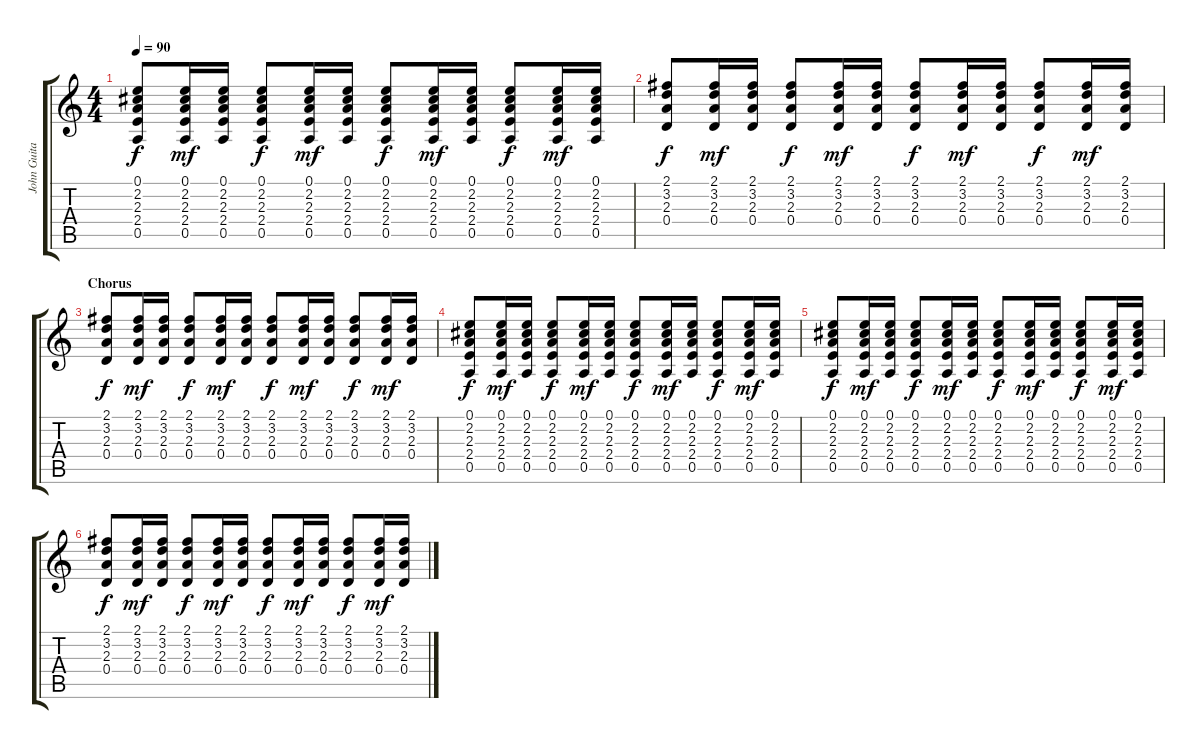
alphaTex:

\track ("John Guitar" "John Guita") {instrument acousticguitarsteel}
\staff {score tabs}
\tuning (E4 B3 G3 D3 A2 E2) {hide}
\ts (4 4)
\tempo 90
\clef g2
\ks c
(0.1 2.2 2.3 2.4 0.5).8{dy f} (0.1 2.2 2.3 2.4 0.5).16{dy mf} (0.1 2.2 2.3 2.4 0.5).16 (0.1 2.2 2.3 2.4 0.5).8{dy f} (0.1 2.2 2.3 2.4 0.5).16{dy mf} (0.1 2.2 2.3 2.4 0.5).16 (0.1 2.2 2.3 2.4 0.5).8{dy f} (0.1 2.2 2.3 2.4 0.5).16{dy mf} (0.1 2.2 2.3 2.4 0.5).16 (0.1 2.2 2.3 2.4 0.5).8{dy f} (0.1 2.2 2.3 2.4 0.5).16{dy mf} (0.1 2.2 2.3 2.4 0.5).16 |
(2.1 3.2 2.3 0.4).8{dy f} (2.1 3.2 2.3 0.4).16{dy mf} (2.1 3.2 2.3 0.4).16 (2.1 3.2 2.3 0.4).8{dy f} (2.1 3.2 2.3 0.4).16{dy mf} (2.1 3.2 2.3 0.4).16 (2.1 3.2 2.3 0.4).8{dy f} (2.1 3.2 2.3 0.4).16{dy mf} (2.1 3.2 2.3 0.4).16 (2.1 3.2 2.3 0.4).8{dy f} (2.1 3.2 2.3 0.4).16{dy mf} (2.1 3.2 2.3 0.4).16 |
\section ("" "Chorus")
(2.1 3.2 2.3 0.4).8{dy f} (2.1 3.2 2.3 0.4).16{dy mf} (2.1 3.2 2.3 0.4).16 (2.1 3.2 2.3 0.4).8{dy f} (2.1 3.2 2.3 0.4).16{dy mf} (2.1 3.2 2.3 0.4).16 (2.1 3.2 2.3 0.4).8{dy f} (2.1 3.2 2.3 0.4).16{dy mf} (2.1 3.2 2.3 0.4).16 (2.1 3.2 2.3 0.4).8{dy f} (2.1 3.2 2.3 0.4).16{dy mf} (2.1 3.2 2.3 0.4).16 |
(0.1 2.2 2.3 2.4 0.5).8{dy f} (0.1 2.2 2.3 2.4 0.5).16{dy mf} (0.1 2.2 2.3 2.4 0.5).16 (0.1 2.2 2.3 2.4 0.5).8{dy f} (0.1 2.2 2.3 2.4 0.5).16{dy mf} (0.1 2.2 2.3 2.4 0.5).16 (0.1 2.2 2.3 2.4 0.5).8{dy f} (0.1 2.2 2.3 2.4 0.5).16{dy mf} (0.1 2.2 2.3 2.4 0.5).16 (0.1 2.2 2.3 2.4 0.5).8{dy f} (0.1 2.2 2.3 2.4 0.5).16{dy mf} (0.1 2.2 2.3 2.4 0.5).16 |
(0.1 2.2 2.3 2.4 0.5).8{dy f} (0.1 2.2 2.3 2.4 0.5).16{dy mf} (0.1 2.2 2.3 2.4 0.5).16 (0.1 2.2 2.3 2.4 0.5).8{dy f} (0.1 2.2 2.3 2.4 0.5).16{dy mf} (0.1 2.2 2.3 2.4 0.5).16 (0.1 2.2 2.3 2.4 0.5).8{dy f} (0.1 2.2 2.3 2.4 0.5).16{dy mf} (0.1 2.2 2.3 2.4 0.5).16 (0.1 2.2 2.3 2.4 0.5).8{dy f} (0.1 2.2 2.3 2.4 0.5).16{dy mf} (0.1 2.2 2.3 2.4 0.5).16 |
(2.1 3.2 2.3 0.4).8{dy f} (2.1 3.2 2.3 0.4).16{dy mf} (2.1 3.2 2.3 0.4).16 (2.1 3.2 2.3 0.4).8{dy f} (2.1 3.2 2.3 0.4).16{dy mf} (2.1 3.2 2.3 0.4).16 (2.1 3.2 2.3 0.4).8{dy f} (2.1 3.2 2.3 0.4).16{dy mf} (2.1 3.2 2.3 0.4).16 (2.1 3.2 2.3 0.4).8{dy f} (2.1 3.2 2.3 0.4).16{dy mf} (2.1 3.2 2.3 0.4).16
